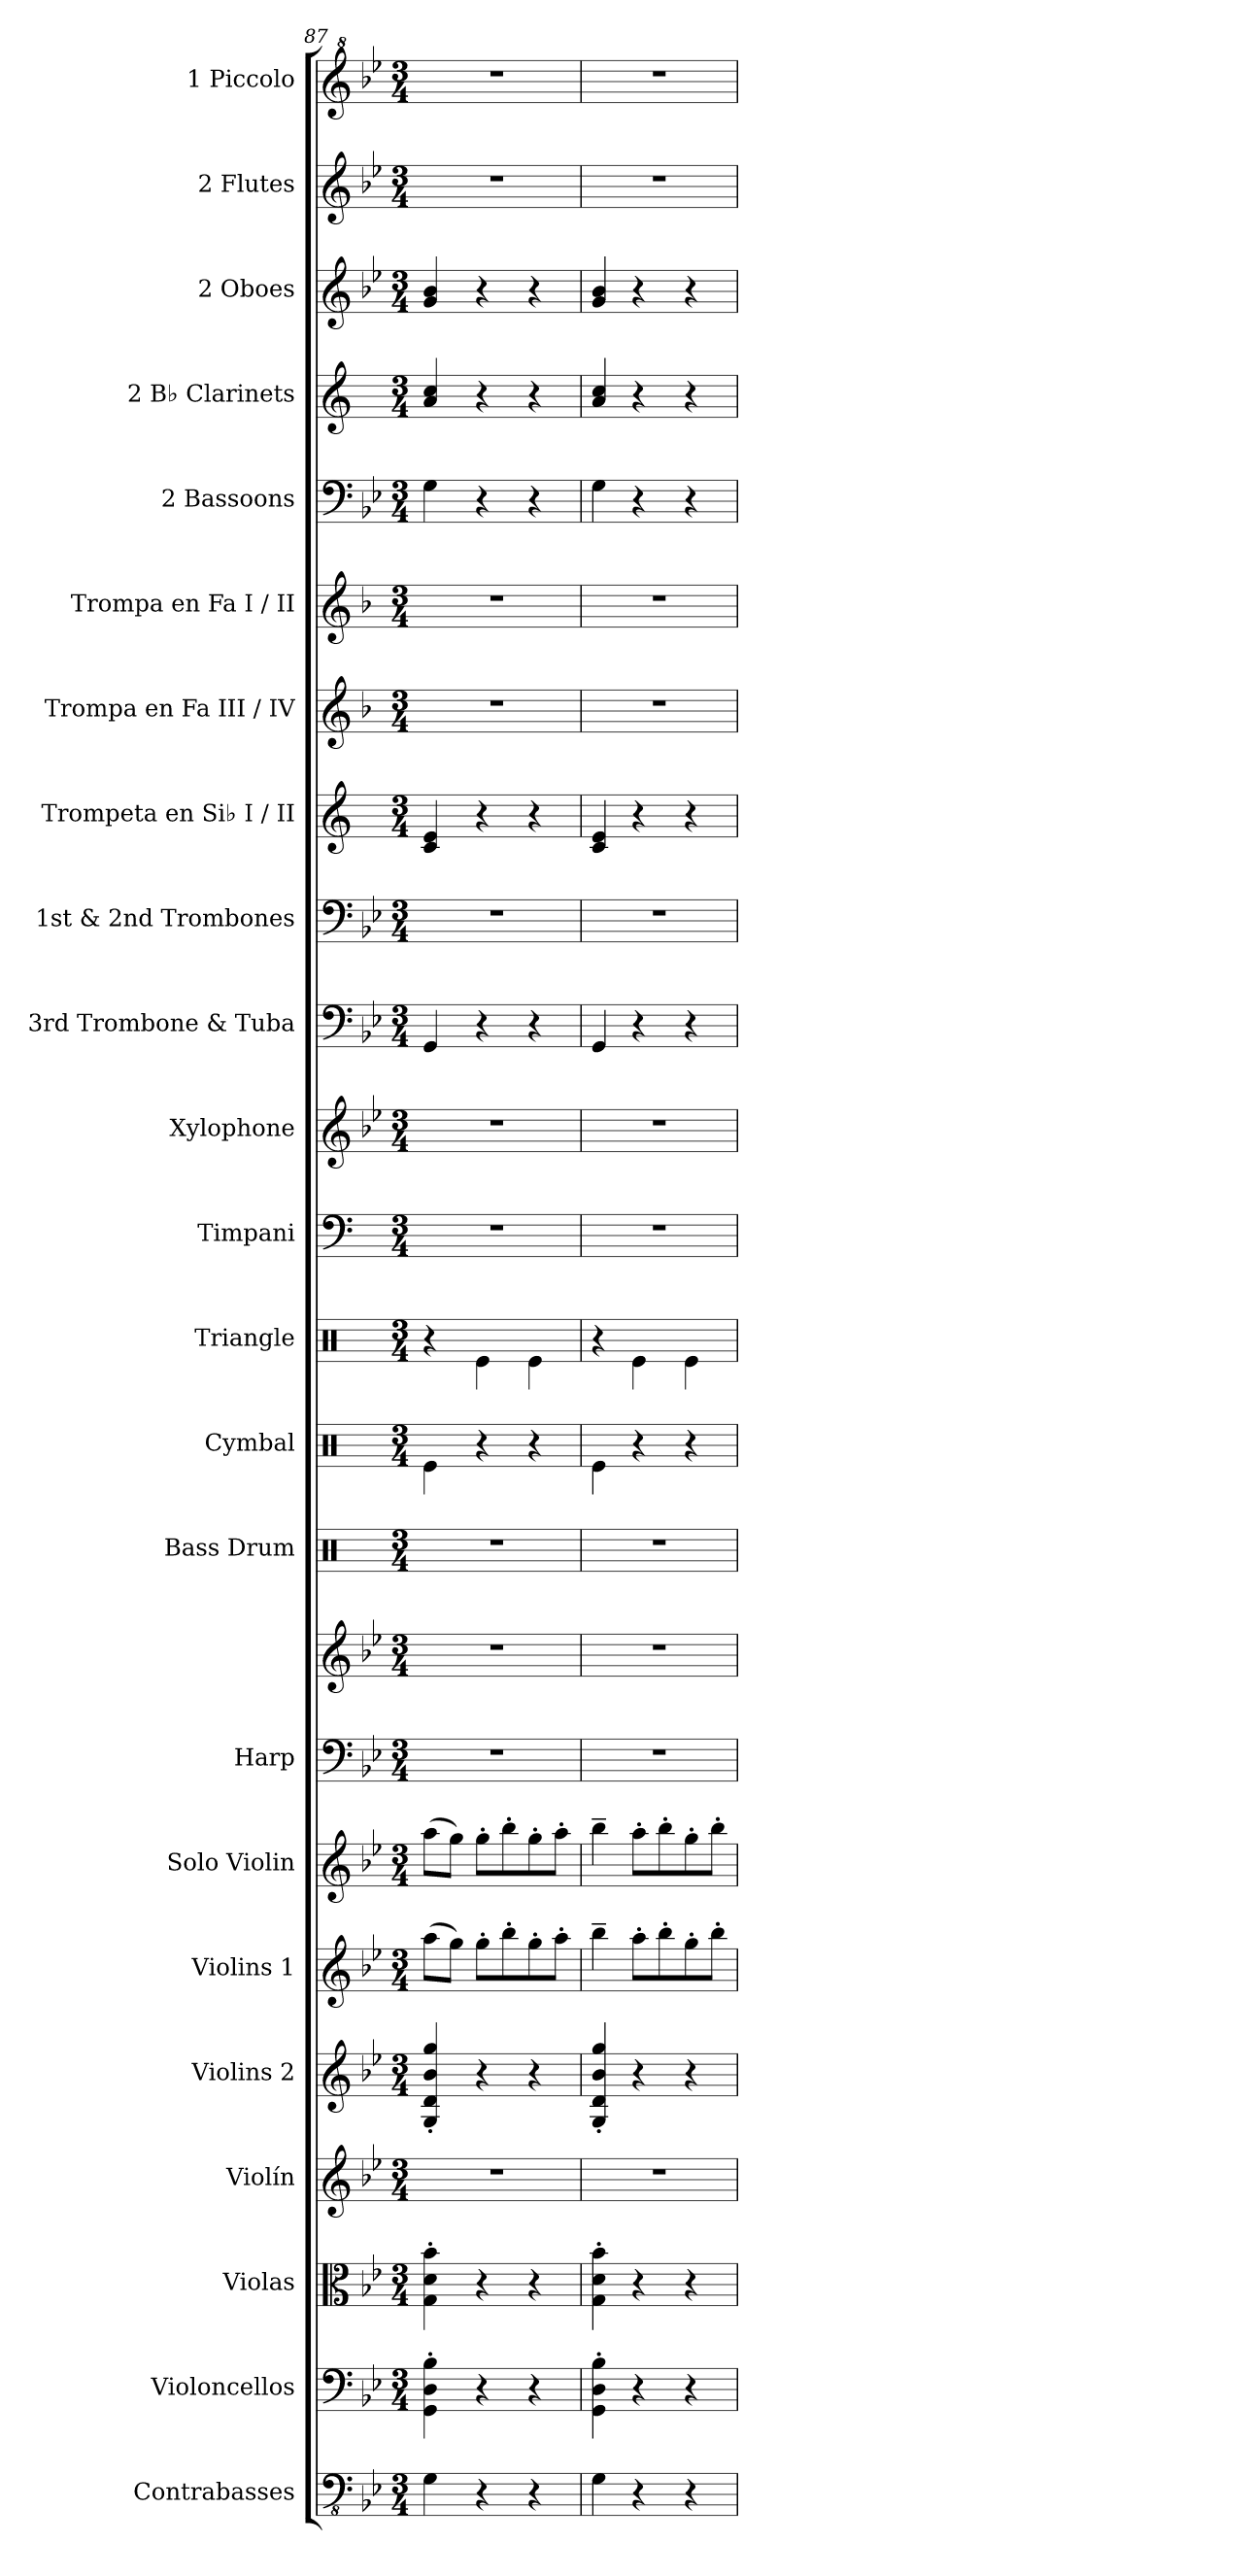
**kern	**kern	**kern	**kern	**kern	**kern	**kern	**kern	**kern	**kern	**kern	**kern	**kern	**kern	**kern	**kern	**kern	**kern	**kern	**kern	**kern	**kern	**kern	**kern
*part23	*part22	*part21	*part20	*part19	*part18	*part17	*part16	*part16	*part15	*part14	*part13	*part12	*part11	*part10	*part9	*part8	*part7	*part6	*part5	*part4	*part3	*part2	*part1
*staff24	*staff23	*staff22	*staff21	*staff20	*staff19	*staff18	*staff17	*staff16	*staff15	*staff14	*staff13	*staff12	*staff11	*staff10	*staff9	*staff8	*staff7	*staff6	*staff5	*staff4	*staff3	*staff2	*staff1
*I"Contrabasses	*I"Violoncellos	*I"Violas	*I"Violín	*I"Violins 2	*I"Violins 1	*I"Solo Violin	*I"Harp	*	*I"Bass Drum	*I"Cymbal	*I"Triangle	*I"Timpani	*I"Xylophone	*I"3rd Trombone     &amp; Tuba	*I"1st &amp; 2nd Trombones	*I"Trompeta en Si♭  I / II	*I"Trompa en Fa   III / IV	*I"Trompa en Fa I / II	*I"2 Bassoons	*I"2 B♭ Clarinets	*I"2 Oboes	*I"2 Flutes	*I"1 Piccolo
*I'Cbs.	*I'Vlcs.	*I'Vlas.	*I'Vln.	*I'Vlns. 2	*I'Vlns. 1	*I'S. Vln.	*I'Hrp.	*	*I'B. Dr.	*I'Cym.	*I'Trgl.	*I'Timp.	*I'Xyl.	*I'3rd Trb. &amp; Tba.	*I'1st &amp; 2nd    Trbs.	*I'Tpt. Si♭  I / II	*I'Trmp. Fa   III / IV	*I'Trmp. Fa I / II	*I'2 Bsns.	*I'2 B♭ Cls.	*I'2 Obs.	*I'2 Fls.	*I'1 Picc.
*clefFv4	*clefF4	*clefC3	*clefG2	*clefG2	*clefG2	*clefG2	*clefF4	*clefG2	*clefX	*clefX	*clefX	*clefF4	*clefG2	*clefF4	*clefF4	*clefG2	*clefG2	*clefG2	*clefF4	*clefG2	*clefG2	*clefG2	*clefG^2
*	*	*	*	*	*	*	*	*	*	*	*	*	*ITrd-7c-12	*	*	*ITrd1c2	*ITrd4c7	*ITrd4c7	*	*ITrd1c2	*	*	*ITrd-7c-12
*k[b-e-]	*k[b-e-]	*k[b-e-]	*k[b-e-]	*k[b-e-]	*k[b-e-]	*k[b-e-]	*k[b-e-]	*k[b-e-]	*k[]	*k[]	*k[]	*k[]	*k[b-e-]	*k[b-e-]	*k[b-e-]	*k[b-e-]	*k[b-e-]	*k[b-e-]	*k[b-e-]	*k[b-e-]	*k[b-e-]	*k[b-e-]	*k[b-e-]
*M3/4	*M3/4	*M3/4	*M3/4	*M3/4	*M3/4	*M3/4	*M3/4	*M3/4	*M3/4	*M3/4	*M3/4	*M3/4	*M3/4	*M3/4	*M3/4	*M3/4	*M3/4	*M3/4	*M3/4	*M3/4	*M3/4	*M3/4	*M3/4
=87	=87	=87	=87	=87	=87	=87	=87	=87	=87	=87	=87	=87	=87	=87	=87	=87	=87	=87	=87	=87	=87	=87	=87
4GG\	4GG\' 4D\' 4B-\'	4G\' 4d\' 4b-\'	2.r	4G/' 4d/' 4b-/' 4gg/'	(>8aa\L	(>8aa\L	2.r	2.r	2.r	4Re\	4r	2.r	2.r	4GG/	2.r	4B-/ 4d/	2.r	2.r	4G\	4g/ 4b-/	4g/ 4b-/	2.r	2.r
.	.	.	.	.	8gg\J)	8gg\J)	.	.	.	.	.	.	.	.	.	.	.	.	.	.	.	.	.
4r	4r	4r	.	4r	8gg'\L	8gg'\L	.	.	.	4r	4Re\	.	.	4r	.	4r	.	.	4r	4r	4r	.	.
.	.	.	.	.	8bb-'\	8bb-'\	.	.	.	.	.	.	.	.	.	.	.	.	.	.	.	.	.
4r	4r	4r	.	4r	8gg'\	8gg'\	.	.	.	4r	4Re\	.	.	4r	.	4r	.	.	4r	4r	4r	.	.
.	.	.	.	.	8aa'\J	8aa'\J	.	.	.	.	.	.	.	.	.	.	.	.	.	.	.	.	.
=88	=88	=88	=88	=88	=88	=88	=88	=88	=88	=88	=88	=88	=88	=88	=88	=88	=88	=88	=88	=88	=88	=88	=88
4GG\	4GG\' 4D\' 4B-\'	4G\' 4d\' 4b-\'	2.r	4G/' 4d/' 4b-/' 4gg/'	4bb-~\	4bb-~\	2.r	2.r	2.r	4Re\	4r	2.r	2.r	4GG/	2.r	4B-/ 4d/	2.r	2.r	4G\	4g/ 4b-/	4g/ 4b-/	2.r	2.r
4r	4r	4r	.	4r	8aa'\L	8aa'\L	.	.	.	4r	4Re\	.	.	4r	.	4r	.	.	4r	4r	4r	.	.
.	.	.	.	.	8bb-'\	8bb-'\	.	.	.	.	.	.	.	.	.	.	.	.	.	.	.	.	.
4r	4r	4r	.	4r	8gg'\	8gg'\	.	.	.	4r	4Re\	.	.	4r	.	4r	.	.	4r	4r	4r	.	.
.	.	.	.	.	8bb-'\J	8bb-'\J	.	.	.	.	.	.	.	.	.	.	.	.	.	.	.	.	.
=	=	=	=	=	=	=	=	=	=	=	=	=	=	=	=	=	=	=	=	=	=	=	=
*-	*-	*-	*-	*-	*-	*-	*-	*-	*-	*-	*-	*-	*-	*-	*-	*-	*-	*-	*-	*-	*-	*-	*-
